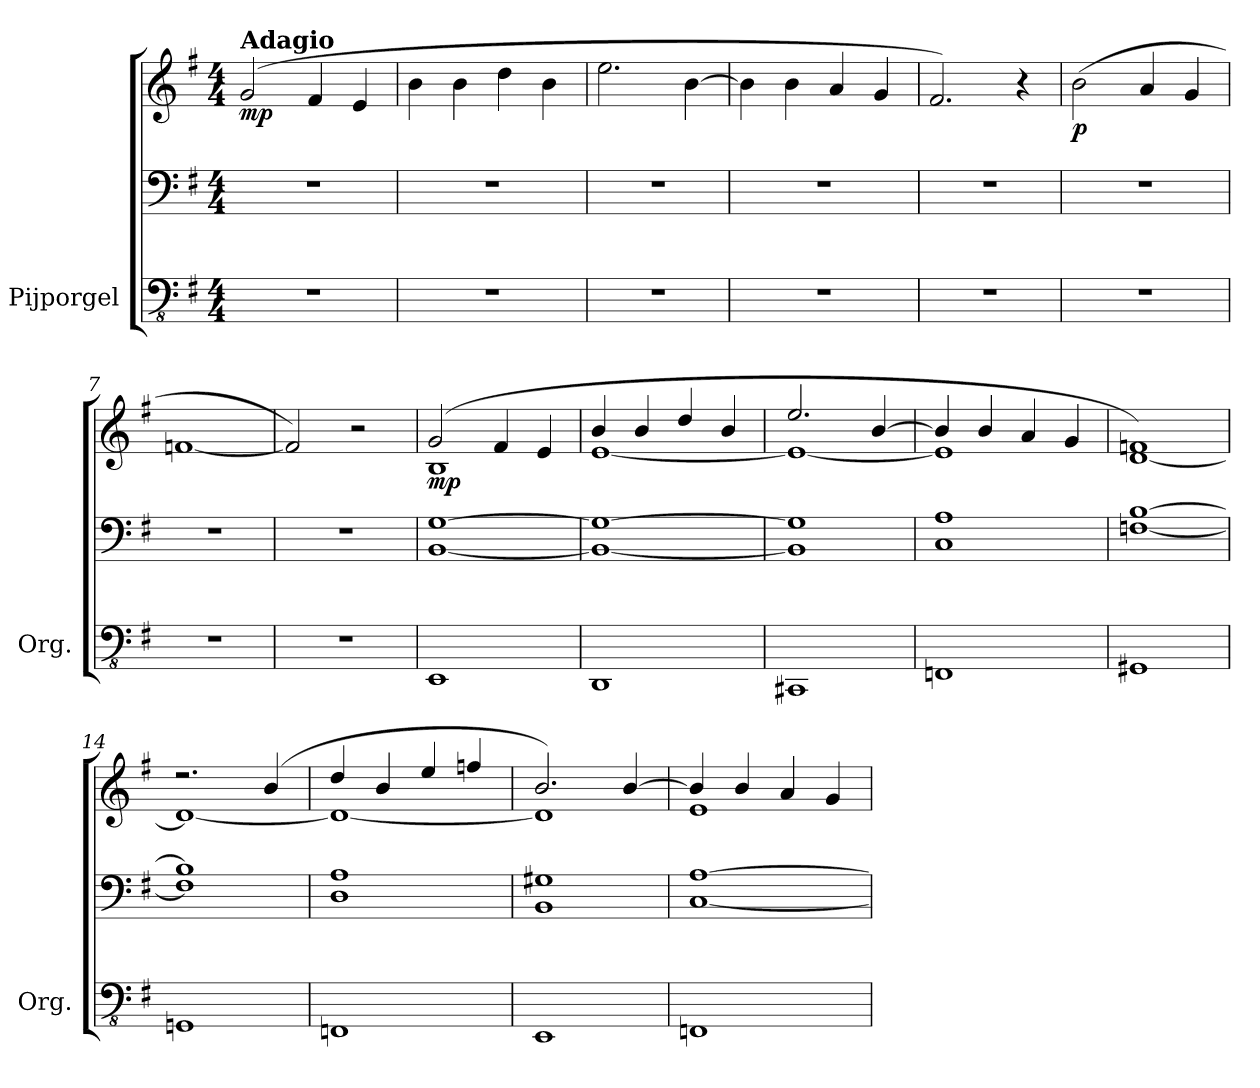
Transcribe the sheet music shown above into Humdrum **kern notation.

**kern	**kern	**kern	**dynam
*part1	*part1	*part1	*part1
*staff3	*staff2	*staff1	*staff1/2/3
*I"Pijporgel	*	*	*
*I'Org.	*	*	*
*clefFv4	*clefF4	*clefG2	*
*k[f#]	*k[f#]	*k[f#]	*
*M4/4	*M4/4	*M4/4	*
*MM80	*MM80	*MM80	*
=1	=1	=1	=1
!	!	!LO:TX:a:B:t=Adagio	!
!	!	!	!LO:DY:b
1r	1r	(2g/	mp
.	.	4f#/	.
.	.	4e/	.
=2	=2	=2	=2
1r	1r	4b\	.
.	.	4b\	.
.	.	4dd\	.
.	.	4b\	.
=3	=3	=3	=3
1r	1r	2.ee\	.
.	.	[4b\	.
=4	=4	=4	=4
1r	1r	4b\]	.
.	.	4b\	.
.	.	4a/	.
.	.	4g/	.
=5	=5	=5	=5
1r	1r	2.f#/)	.
.	.	4r	.
=6	=6	=6	=6
!	!	!	!LO:DY:b
1r	1r	(2b\	p
.	.	4a/	.
.	.	4g/	.
=7	=7	=7	=7
1r	1r	[1fn	.
=8	=8	=8	=8
1r	1r	2f/])	.
.	.	2r	.
=9	=9	=9	=9
*	*^	*^	*
!	!	!	!	!	!LO:DY:b
1EEE	[1G	[1BB	(2g/	1B	mp
.	.	.	4f#/	.	.
.	.	.	4e/	.	.
=10	=10	=10	=10	=10	=10
1DDD	1G_	1BB_	4b/	[1e	.
.	.	.	4b/	.	.
.	.	.	4dd/	.	.
.	.	.	4b/	.	.
!!LO:LB:g=z	!!
=11	=11	=11	=11	=11	=11
1CCC#X	1G]	1BB]	2.ee/	1e_	.
.	.	.	[4b/	.	.
=12	=12	=12	=12	=12	=12
1FFFn	1A	1C	4b/]	1e]	.
.	.	.	4b/	.	.
.	.	.	4a/	.	.
.	.	.	4g/	.	.
=13	=13	=13	=13	=13	=13
1GGG#X	[1B	[1Fn	1fn)	[1d	.
=14	=14	=14	=14	=14	=14
1GGGn	1B]	1F]	2.r	1d_	.
.	.	.	(4b/	.	.
=15	=15	=15	=15	=15	=15
1FFFn	1A	1D	4dd/	1d_	.
.	.	.	4b/	.	.
.	.	.	4ee/	.	.
.	.	.	4ffn/	.	.
=16	=16	=16	=16	=16	=16
1EEE	1G#X	1BB	2.b/)	1d]	.
.	.	.	[4b/	.	.
=17	=17	=17	=17	=17	=17
1FFFn	[1A	[1C	4b/]	1e	.
.	.	.	4b/	.	.
.	.	.	4a/	.	.
.	.	.	4g/	.	.
*	*v	*v	*	*	*
*	*	*v	*v	*
=	=	=	=
*-	*-	*-	*-
